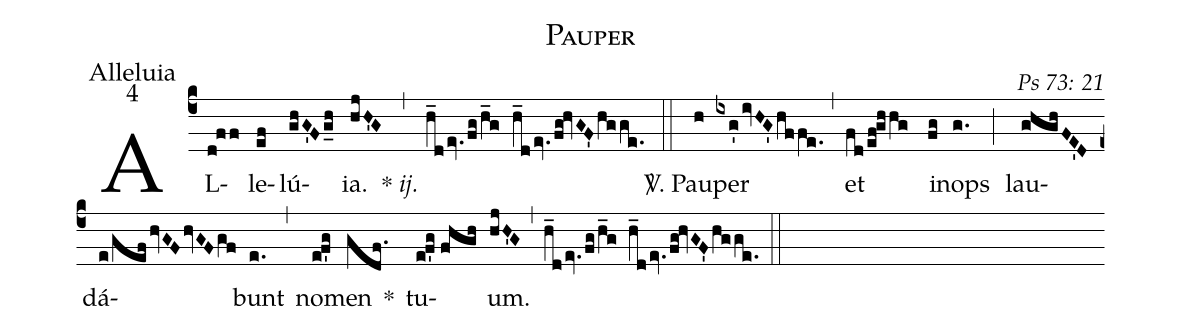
name: Pauper;
office-part: Alleluia;
mode: 4;
commentary: Ps 73: 21;
%%
(c4) AL(d!ff)le(ef)lú(ghG'F/g_h)ia.(hjH'G) {*} <i>ij.</i>(,) (h_d/ev./fg/h_g h_d/ev./fg!hvGF'/hgge.) (::)
<sp>V/</sp>. Pau(h)per(ixg'/ivHG'/hffe.) (,) et(fd/ef!ghhg) in(fg)ops(g.) (;) lau(ghghFE'D)dá(e/gef/hvGF/hvGF/gf)bunt(e.) (,) no(e!f'g)men(gdf.) *() tu(e!f'g//fhgh)um.(hjH'G) (,) (h_d/ev./fg/h_g h_d/ev./fg!hvGF'/hgge.) (::)
